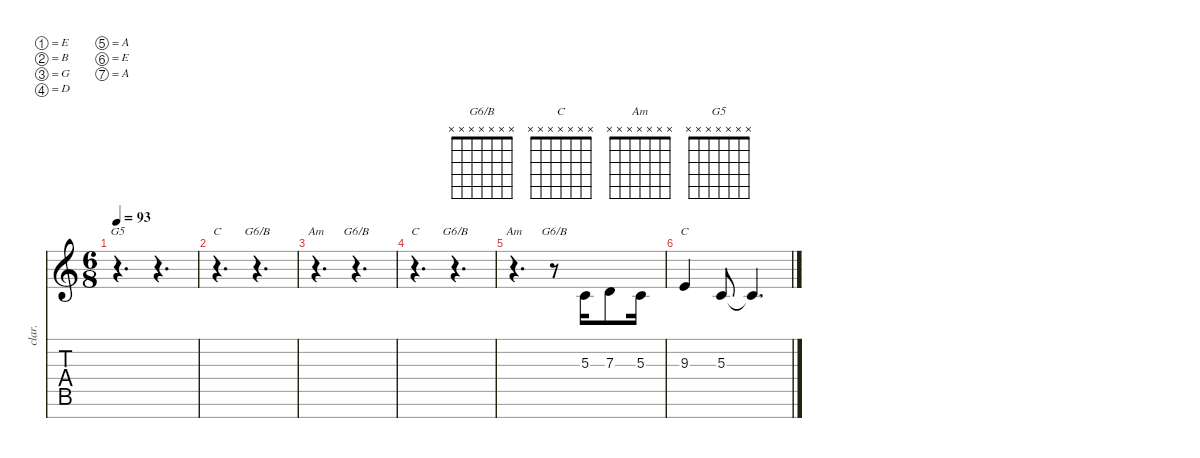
\defaultSystemsLayout 4
\hideDynamics
\bracketExtendMode nobrackets
\otherSystemsTrackNameOrientation horizontal
\track ("Voice" "clar.") {instrument clarinet}
\staff {score tabs}
\tuning (E4 B3 G3 D3 A2 E2 A1)
\chord ("G6/B" x x x x x x x)
\chord ("C" x x x x x x x)
\chord ("Am" x x x x x x x)
\chord ("G5" x x x x x x x)
\ts (6 8)
\tempo 93
\clef g2
\ks c
r.4{d ch "G5" dy fff beam Down} r.4{d beam Down} |
r.4{d ch "C" beam Down} r.4{d ch "G6/B" beam Down} |
r.4{d ch "Am" beam Down} r.4{d ch "G6/B" beam Down} |
r.4{d ch "C" beam Down} r.4{d ch "G6/B" beam Down} |
r.4{d ch "Am" beam Down} r.8{ch "G6/B" beam Down} 5.3.16{beam Up} 7.3.8{beam Up} 5.3.16{beam Up} |
9.3.4{ch "C" beam Up} 5.3.8{beam Up} 5.3{t}.4{d beam Up}
